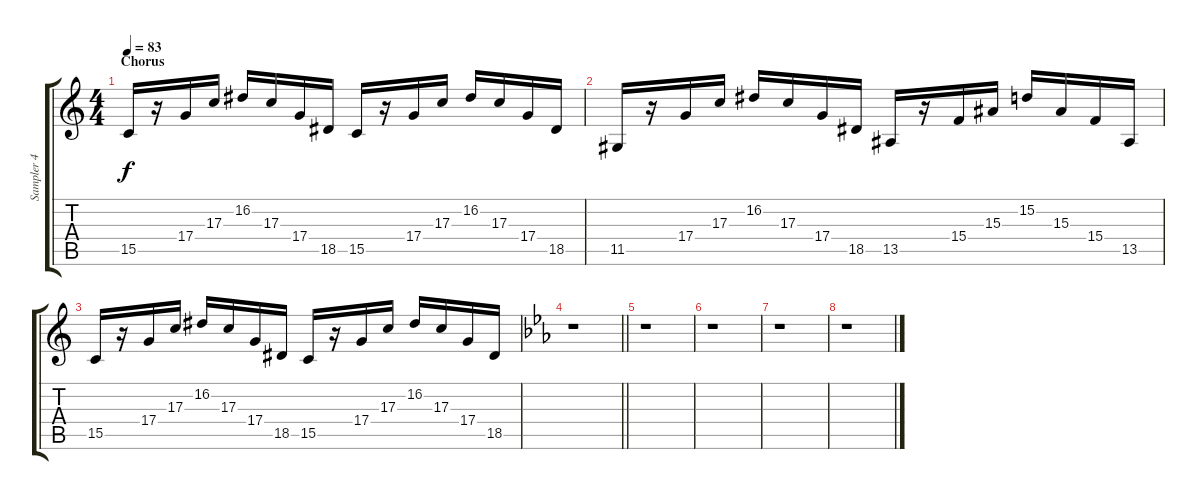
\track ("Sampler 4" "Sampler 4") {instrument stringensemble1}
\staff {score tabs}
\tuning (E4 B3 G3 D3 A2 D2) {hide}
\ts (4 4)
\section ("" "Chorus")
\tempo 83
\clef g2
\ks c
15.5.16{dy f} r.16 17.4.16 17.3.16 16.2.16 17.3.16 17.4.16 18.5.16 15.5.16 r.16 17.4.16 17.3.16 16.2.16 17.3.16 17.4.16 18.5.16 |
11.5.16 r.16 17.4.16 17.3.16 16.2.16 17.3.16 17.4.16 18.5.16 13.5.16 r.16 15.4.16 15.3.16 15.2.16 15.3.16 15.4.16 13.5.16 |
15.5.16 r.16 17.4.16 17.3.16 16.2.16 17.3.16 17.4.16 18.5.16 15.5.16 r.16 17.4.16 17.3.16 16.2.16 17.3.16 17.4.16 18.5.16 |
\barLineRight lightlight
\ks eb
r.1 |
r.1 |
r.1 |
r.1 |
r.1
